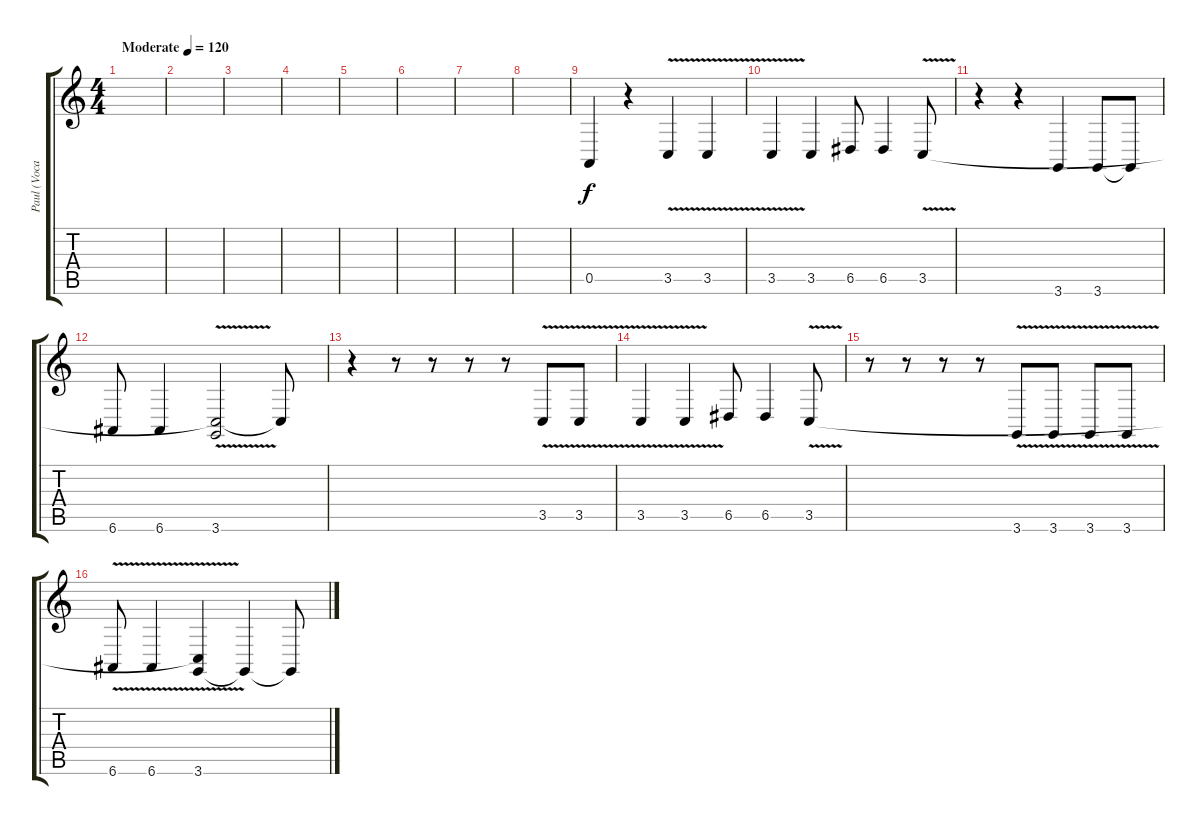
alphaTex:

\track ("Paul (Vocals)" "Paul (Voca") {instrument electricgrandpiano}
\staff {score tabs}
\tuning (E4 B3 G3 D3 A2 E2) {hide}
\ts (4 4)
\tempo (120 "Moderate")
\clef g2
\ks c
|
|
|
|
|
|
|
|
0.5.4 r.4 3.5{v}.4 3.5{v}.4 |
3.5{v}.4 3.5.4 6.5.8 6.5.4 3.5{v}.8 |
r.4 r.4 3.6.4 3.6.8 3.6{t}.8 |
6.6.8 6.6.4 (3.5{t} 3.6).2 3.5{t}.8 |
r.4 r.8 r.8 r.8 r.8 3.5{v}.8 3.5{v}.8 |
3.5{v}.4 3.5{v}.4 6.5.8 6.5.4 3.5{v}.8 |
r.8 r.8 r.8 r.8 3.6{v}.8 3.6{v}.8 3.6{v}.8 3.6{v}.8 |
6.6{v}.8 6.6{v}.4 (3.5{t} 3.6).4 3.6{t}.4 3.6{t}.8
